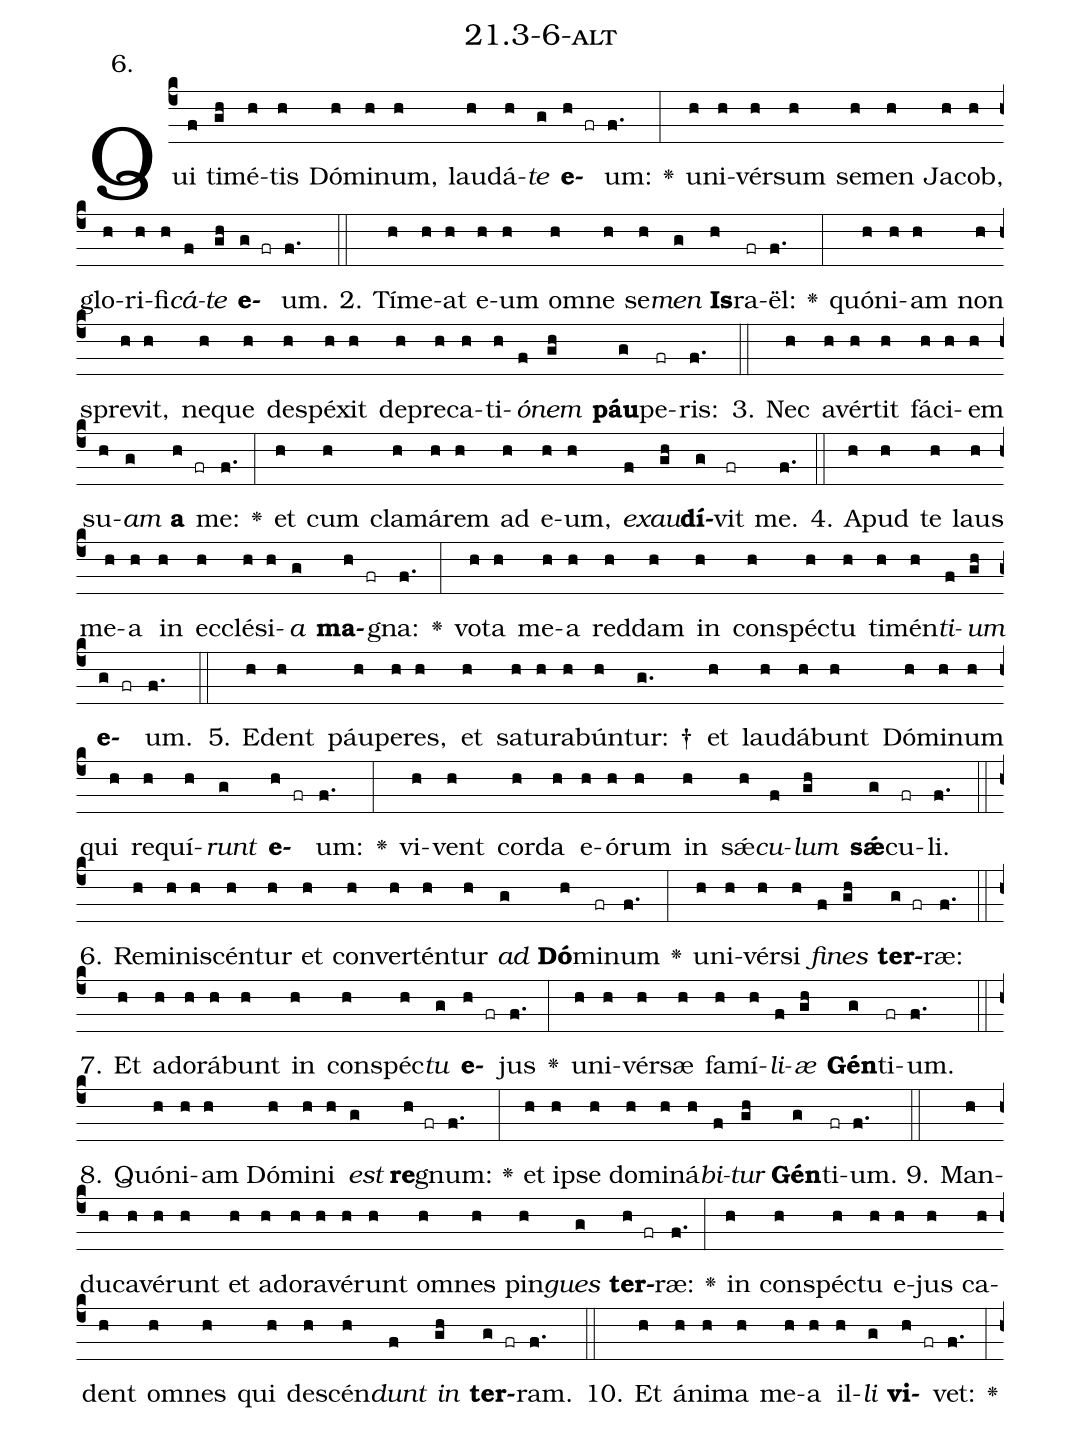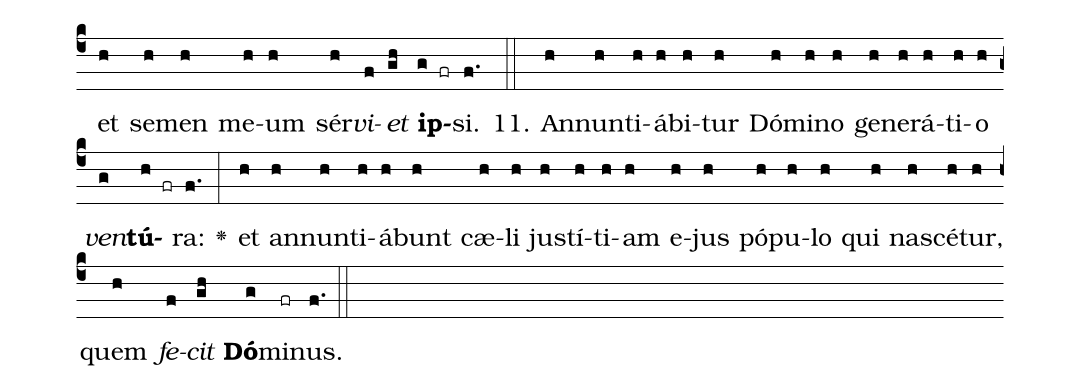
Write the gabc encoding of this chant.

name: 21.3-6-alt;
annotation: 6.;
%%
(c4)Qui(f) ti(gh)mé(h)tis(h) Dó(h)mi(h)num,(h) lau(h)dá(h)<i>te</i>(g) <b>e</b>(h fr)um:(f.) <v>\greheightstar</v>(:) u(h)ni(h)vér(h)sum(h) se(h)men(h) Ja(h)cob,(h) glo(h)ri(h)fi(h)<i>cá</i>(f)<i>te</i>(gh) <b>e</b>(g fr)um.(f.) (::)
2. Tí(h)me(h)at(h) e(h)um(h) om(h)ne(h) se(h)<i>men</i>(g) <b>Is</b>(h)ra(fr)ël:(f.) <v>\greheightstar</v>(:) quón(h)i(h)am(h) non(h) spre(h)vit,(h) ne(h)que(h) de(h)spé(h)xit(h) de(h)pre(h)ca(h)ti(h)<i>ó</i>(f)<i>nem</i>(gh) <b>páu</b>(g)pe(fr)ris:(f.) (::)
3. Nec(h) a(h)vér(h)tit(h) fá(h)ci(h)em(h) su(h)<i>am</i>(g) <b>a</b>(h fr) me:(f.) <v>\greheightstar</v>(:) et(h) cum(h) cla(h)má(h)rem(h) ad(h) e(h)um,(h) <i>ex</i>(f)<i>au</i>(gh)<b>dí</b>(g)vit(fr) me.(f.) (::)
4. A(h)pud(h) te(h) laus(h) me(h)a(h) in(h) ec(h)clé(h)si(h)<i>a</i>(g) <b>ma</b>(h fr)gna:(f.) <v>\greheightstar</v>(:) vo(h)ta(h) me(h)a(h) red(h)dam(h) in(h) con(h)spéc(h)tu(h) ti(h)mén(h)<i>ti</i>(f)<i>um</i>(gh) <b>e</b>(g fr)um.(f.) (::)
5. E(h)dent(h) páu(h)pe(h)res,(h) et(h) sa(h)tu(h)ra(h)bún(h)tur: †(g.) et(h) lau(h)dá(h)bunt(h) Dó(h)mi(h)num(h) qui(h) re(h)quí(h)<i>runt</i>(g) <b>e</b>(h fr)um:(f.) <v>\greheightstar</v>(:) vi(h)vent(h) cor(h)da(h) e(h)ó(h)rum(h) in(h) sǽ(h)<i>cu</i>(f)<i>lum</i>(gh) <b>sǽ</b>(g)cu(fr)li.(f.) (::)
6. Re(h)mi(h)ni(h)scén(h)tur(h) et(h) con(h)ver(h)tén(h)tur(h) <i>ad</i>(g) <b>Dó</b>(h)mi(fr)num(f.) <v>\greheightstar</v>(:) u(h)ni(h)vér(h)si(h) <i>fi</i>(f)<i>nes</i>(gh) <b>ter</b>(g fr)ræ:(f.) (::)
7. Et(h) ad(h)o(h)rá(h)bunt(h) in(h) con(h)spéc(h)<i>tu</i>(g) <b>e</b>(h fr)jus(f.) <v>\greheightstar</v>(:) u(h)ni(h)vér(h)sæ(h) fa(h)mí(h)<i>li</i>(f)<i>æ</i>(gh) <b>Gén</b>(g)ti(fr)um.(f.) (::)
8. Quón(h)i(h)am(h) Dó(h)mi(h)ni(h) <i>est</i>(g) <b>re</b>(h fr)gnum:(f.) <v>\greheightstar</v>(:) et(h) ip(h)se(h) do(h)mi(h)ná(h)<i>bi</i>(f)<i>tur</i>(gh) <b>Gén</b>(g)ti(fr)um.(f.) (::)
9. Man(h)du(h)ca(h)vé(h)runt(h) et(h) ad(h)o(h)ra(h)vé(h)runt(h) om(h)nes(h) pin(h)<i>gues</i>(g) <b>ter</b>(h fr)ræ:(f.) <v>\greheightstar</v>(:) in(h) con(h)spéc(h)tu(h) e(h)jus(h) ca(h)dent(h) om(h)nes(h) qui(h) de(h)scén(h)<i>dunt</i>(f) <i>in</i>(gh) <b>ter</b>(g fr)ram.(f.) (::)
10. Et(h) á(h)ni(h)ma(h) me(h)a(h) il(h)<i>li</i>(g) <b>vi</b>(h fr)vet:(f.) <v>\greheightstar</v>(:) et(h) se(h)men(h) me(h)um(h) sér(h)<i>vi</i>(f)<i>et</i>(gh) <b>ip</b>(g fr)si.(f.) (::)
11. An(h)nun(h)ti(h)á(h)bi(h)tur(h) Dó(h)mi(h)no(h) ge(h)ne(h)rá(h)ti(h)o(h) <i>ven</i>(g)<b>tú</b>(h fr)ra:(f.) <v>\greheightstar</v>(:) et(h) an(h)nun(h)ti(h)á(h)bunt(h) cæ(h)li(h) jus(h)tí(h)ti(h)am(h) e(h)jus(h) pó(h)pu(h)lo(h) qui(h) na(h)scé(h)tur,(h) quem(h) <i>fe</i>(f)<i>cit</i>(gh) <b>Dó</b>(g)mi(fr)nus.(f.) (::)
